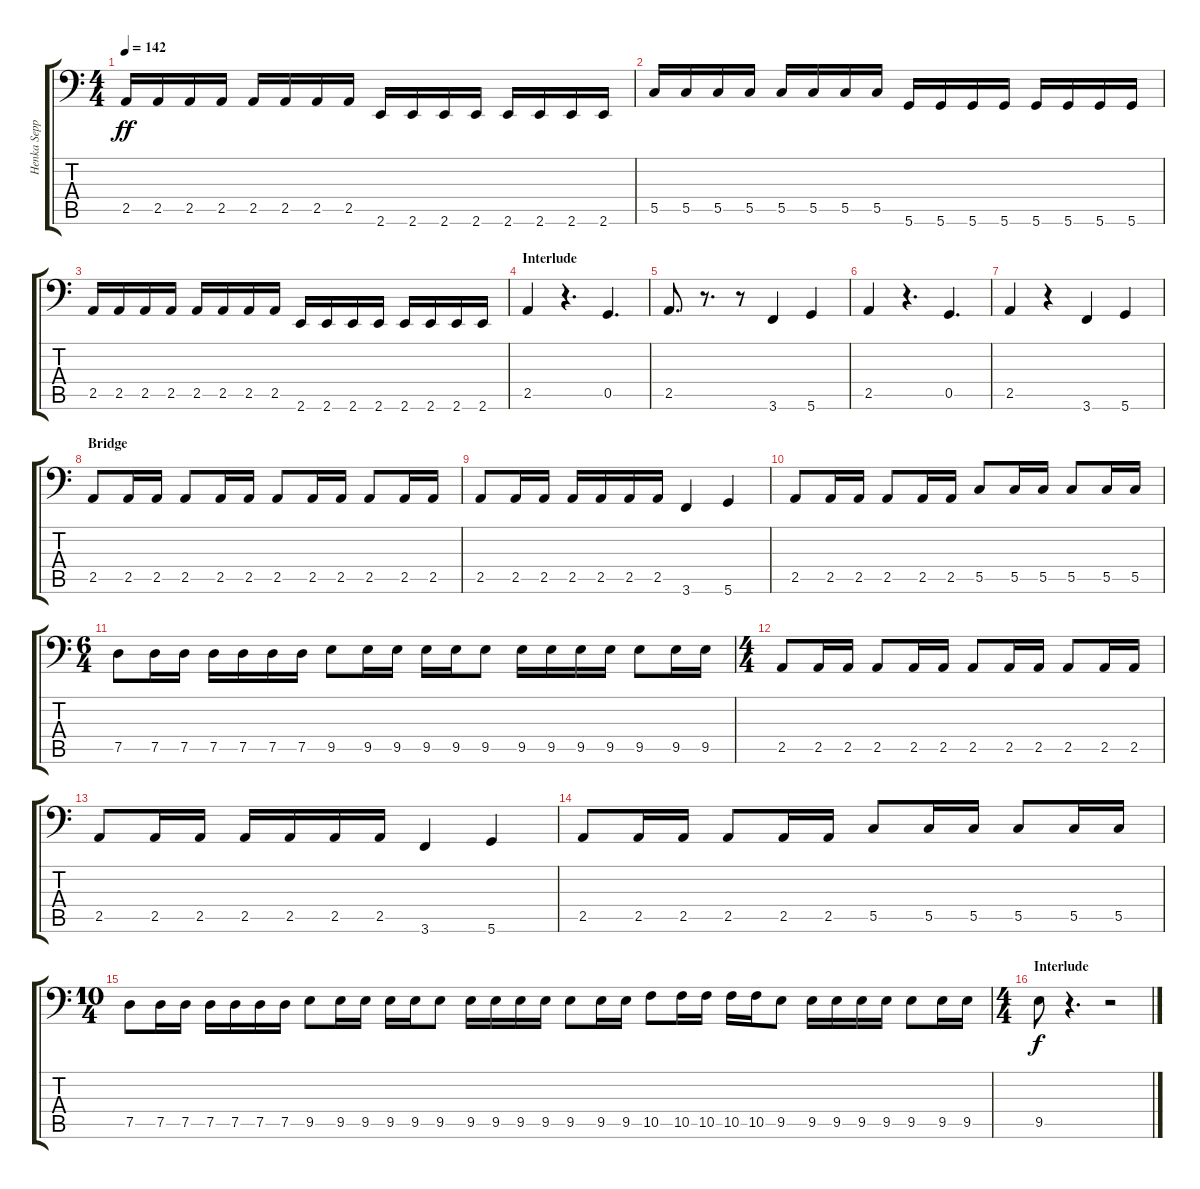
\track ("Henka Seppäla" "Henka Sepp") {instrument electricbasspick}
\staff {score tabs}
\tuning (D3 A2 F2 C2 G1 D1) {hide}
\ts (4 4)
\tempo 142
\clef f4
\ks c
2.5.16{dy ff} 2.5.16 2.5.16 2.5.16 2.5.16 2.5.16 2.5.16 2.5.16 2.6.16 2.6.16 2.6.16 2.6.16 2.6.16 2.6.16 2.6.16 2.6.16 |
5.5.16 5.5.16 5.5.16 5.5.16 5.5.16 5.5.16 5.5.16 5.5.16 5.6.16 5.6.16 5.6.16 5.6.16 5.6.16 5.6.16 5.6.16 5.6.16 |
2.5.16 2.5.16 2.5.16 2.5.16 2.5.16 2.5.16 2.5.16 2.5.16 2.6.16 2.6.16 2.6.16 2.6.16 2.6.16 2.6.16 2.6.16 2.6.16 |
\section ("" "Interlude")
2.5.4 r.4{d} 0.5.4{d} |
2.5.8{d} r.8{d} r.8 3.6.4 5.6.4 |
2.5.4 r.4{d} 0.5.4{d} |
2.5.4 r.4 3.6.4 5.6.4 |
\section ("" "Bridge")
2.5.8 2.5.16 2.5.16 2.5.8 2.5.16 2.5.16 2.5.8 2.5.16 2.5.16 2.5.8 2.5.16 2.5.16 |
2.5.8 2.5.16 2.5.16 2.5.16 2.5.16 2.5.16 2.5.16 3.6.4 5.6.4 |
2.5.8 2.5.16 2.5.16 2.5.8 2.5.16 2.5.16 5.5.8 5.5.16 5.5.16 5.5.8 5.5.16 5.5.16 |
\ts (6 4)
7.5.8 7.5.16 7.5.16 7.5.16 7.5.16 7.5.16 7.5.16 9.5.8 9.5.16 9.5.16 9.5.16 9.5.16 9.5.8 9.5.16 9.5.16 9.5.16 9.5.16 9.5.8 9.5.16 9.5.16 |
\ts (4 4)
2.5.8 2.5.16 2.5.16 2.5.8 2.5.16 2.5.16 2.5.8 2.5.16 2.5.16 2.5.8 2.5.16 2.5.16 |
2.5.8 2.5.16 2.5.16 2.5.16 2.5.16 2.5.16 2.5.16 3.6.4 5.6.4 |
2.5.8 2.5.16 2.5.16 2.5.8 2.5.16 2.5.16 5.5.8 5.5.16 5.5.16 5.5.8 5.5.16 5.5.16 |
\ts (10 4)
7.5.8 7.5.16 7.5.16 7.5.16 7.5.16 7.5.16 7.5.16 9.5.8 9.5.16 9.5.16 9.5.16 9.5.16 9.5.8 9.5.16 9.5.16 9.5.16 9.5.16 9.5.8 9.5.16 9.5.16 10.5.8 10.5.16 10.5.16 10.5.16 10.5.16 9.5.8 9.5.16 9.5.16 9.5.16 9.5.16 9.5.8 9.5.16 9.5.16 |
\ts (4 4)
\section ("" "Interlude")
9.5.8{dy f} r.4{d} r.2
